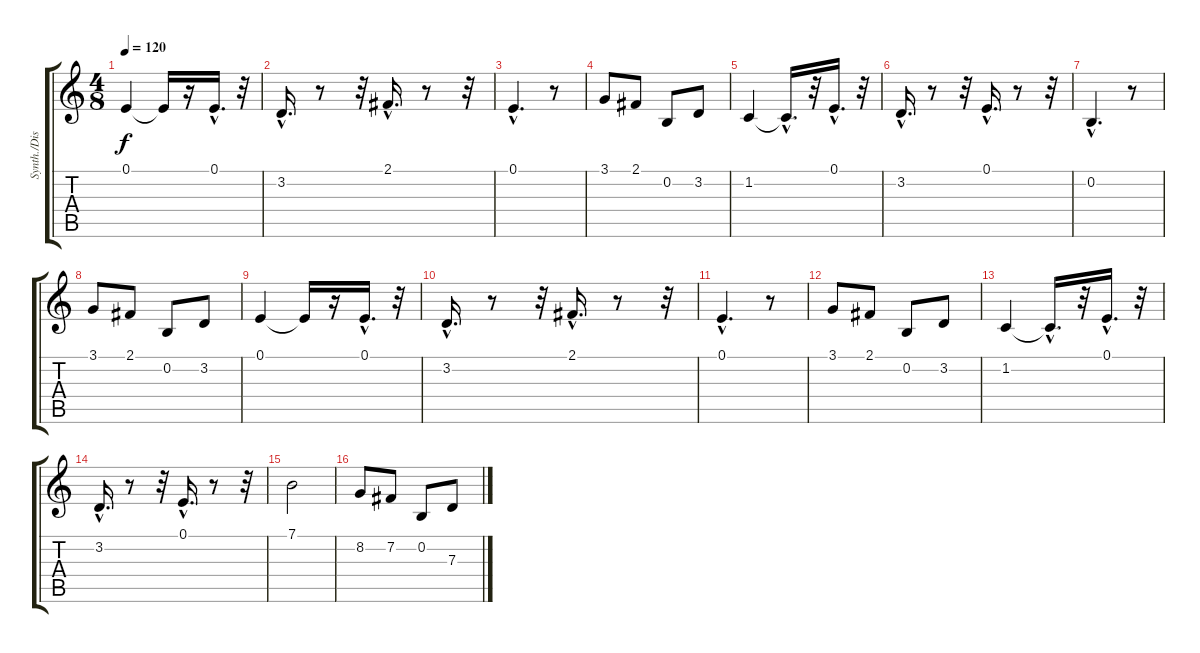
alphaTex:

\track ("Synth./Dist." "Synth./Dis") {instrument lead3calliope}
\staff {score tabs}
\tuning (E4 B3 G3 D3 A2 E2) {hide}
\ts (4 8)
\tempo 120
\clef g2
\ks c
0.1.4{dy f} 0.1{t}.16 r.16 0.1{hac}.16{d} r.32 |
3.2{hac}.16{d} r.8 r.32 2.1{hac}.16{d} r.8 r.32 |
0.1{hac}.4{d} r.8 |
3.1.8 2.1.8 0.2.8 3.2.8 |
1.2.4 1.2{hac t}.16{d} r.32 0.1{hac}.16{d} r.32 |
3.2{hac}.16{d} r.8 r.32 0.1{hac}.16{d} r.8 r.32 |
0.2{hac}.4{d} r.8 |
3.1.8 2.1.8 0.2.8 3.2.8 |
0.1.4 0.1{t}.16 r.16 0.1{hac}.16{d} r.32 |
3.2{hac}.16{d} r.8 r.32 2.1{hac}.16{d} r.8 r.32 |
0.1{hac}.4{d} r.8 |
3.1.8 2.1.8 0.2.8 3.2.8 |
1.2.4 1.2{hac t}.16{d} r.32 0.1{hac}.16{d} r.32 |
3.2{hac}.16{d} r.8 r.32 0.1{hac}.16{d} r.8 r.32 |
7.1.2 |
8.2.8 7.2.8 0.2.8 7.3.8
